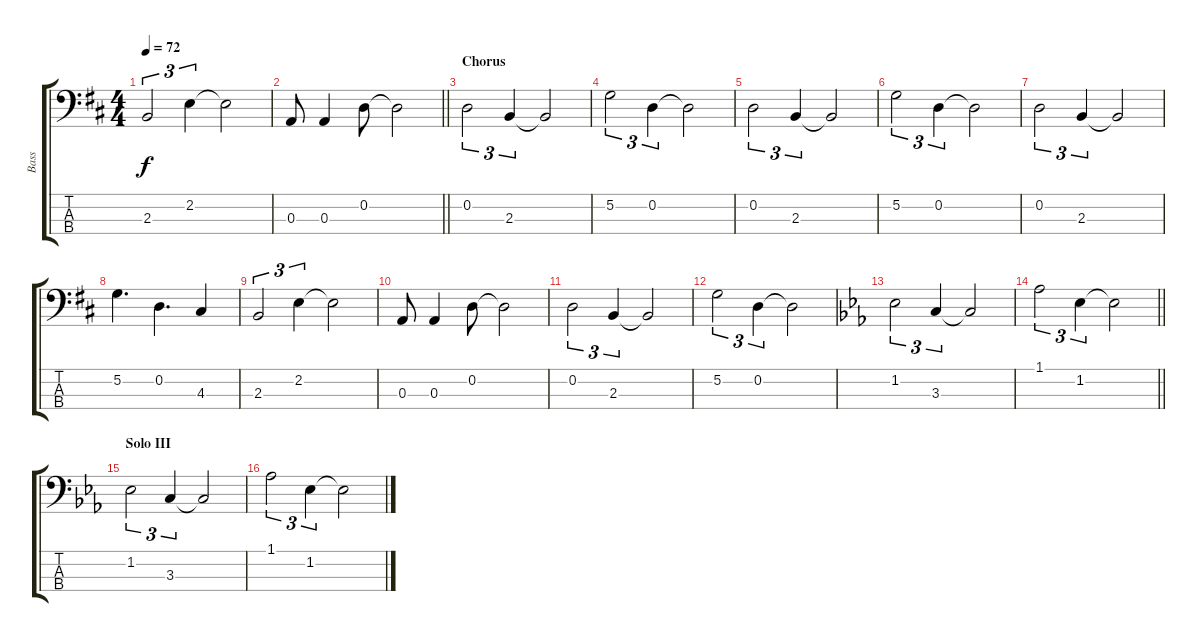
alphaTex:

\track ("Bass" "Bass") {instrument electricbassfinger}
\staff {score tabs}
\tuning (G2 D2 A1 E1) {hide}
\ts (4 4)
\tempo 72
\clef f4
\ks d
2.3.2{tu (3 2) dy f} 2.2.4{tu (3 2)} 2.2{t}.2 |
\barLineRight lightlight
0.3.8 0.3.4 0.2.8 0.2{t}.2 |
\section ("" "Chorus")
0.2.2{tu (3 2)} 2.3.4{tu (3 2)} 2.3{t}.2 |
5.2.2{tu (3 2)} 0.2.4{tu (3 2)} 0.2{t}.2 |
0.2.2{tu (3 2)} 2.3.4{tu (3 2)} 2.3{t}.2 |
5.2.2{tu (3 2)} 0.2.4{tu (3 2)} 0.2{t}.2 |
0.2.2{tu (3 2)} 2.3.4{tu (3 2)} 2.3{t}.2 |
5.2.4{d} 0.2.4{d} 4.3.4 |
2.3.2{tu (3 2)} 2.2.4{tu (3 2)} 2.2{t}.2 |
0.3.8 0.3.4 0.2.8 0.2{t}.2 |
0.2.2{tu (3 2)} 2.3.4{tu (3 2)} 2.3{t}.2 |
5.2.2{tu (3 2)} 0.2.4{tu (3 2)} 0.2{t}.2 |
\ks eb
1.2.2{tu (3 2)} 3.3.4{tu (3 2)} 3.3{t}.2 |
\barLineRight lightlight
1.1.2{tu (3 2)} 1.2.4{tu (3 2)} 1.2{t}.2 |
\section ("" "Solo III")
1.2.2{tu (3 2)} 3.3.4{tu (3 2)} 3.3{t}.2 |
1.1.2{tu (3 2)} 1.2.4{tu (3 2)} 1.2{t}.2
